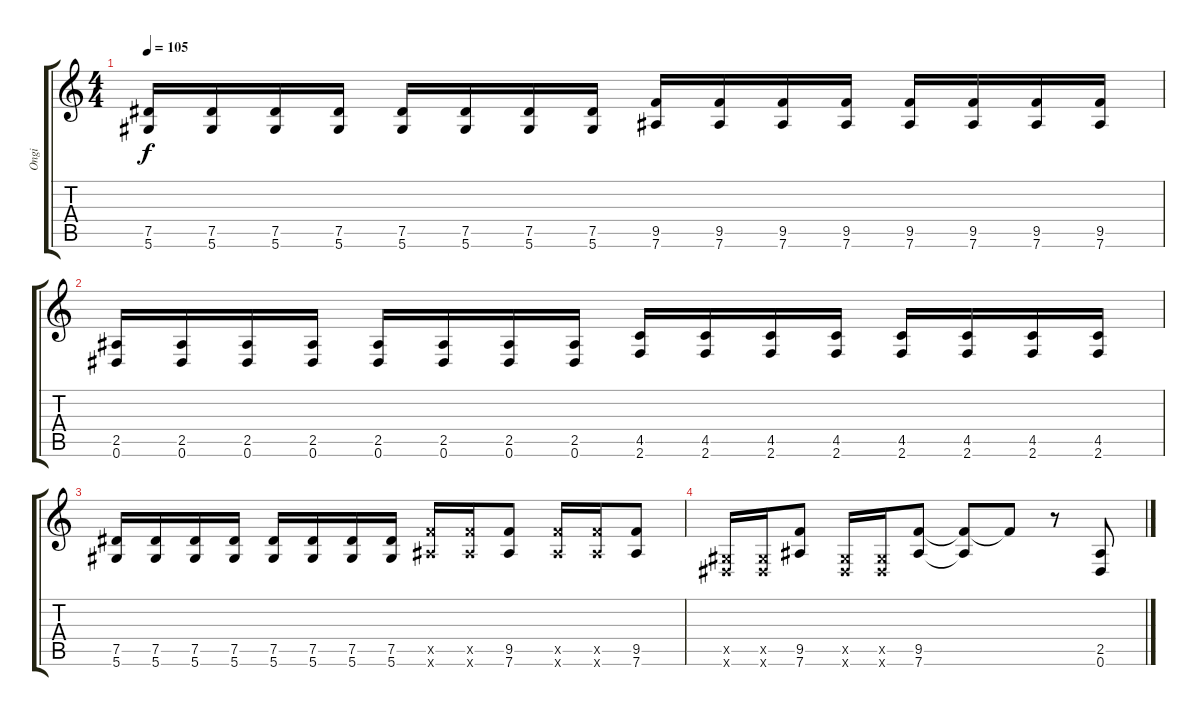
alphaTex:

\track ("Ongi" "Ongi") {instrument distortionguitar}
\staff {score tabs}
\tuning (Eb4 Bb3 Gb3 Db3 Ab2 Eb2) {hide}
\ts (4 4)
\tempo 105
\clef g2
\ks c
(7.5 5.6).16{dy f} (7.5 5.6).16 (7.5 5.6).16 (7.5 5.6).16 (7.5 5.6).16 (7.5 5.6).16 (7.5 5.6).16 (7.5 5.6).16 (9.5 7.6).16 (9.5 7.6).16 (9.5 7.6).16 (9.5 7.6).16 (9.5 7.6).16 (9.5 7.6).16 (9.5 7.6).16 (9.5 7.6).16 |
(2.5 0.6).16 (2.5 0.6).16 (2.5 0.6).16 (2.5 0.6).16 (2.5 0.6).16 (2.5 0.6).16 (2.5 0.6).16 (2.5 0.6).16 (4.5 2.6).16 (4.5 2.6).16 (4.5 2.6).16 (4.5 2.6).16 (4.5 2.6).16 (4.5 2.6).16 (4.5 2.6).16 (4.5 2.6).16 |
(7.5 5.6).16 (7.5 5.6).16 (7.5 5.6).16 (7.5 5.6).16 (7.5 5.6).16 (7.5 5.6).16 (7.5 5.6).16 (7.5 5.6).16 (9.5{x} 7.6{x}).16 (9.5{x} 7.6{x}).16 (9.5 7.6).8 (9.5{x} 7.6{x}).16 (9.5{x} 7.6{x}).16 (9.5 7.6).8 |
(0.5{x} 0.6{x}).16 (0.5{x} 0.6{x}).16 (9.5 7.6).8 (0.5{x} 0.6{x}).16 (0.5{x} 0.6{x}).16 (9.5 7.6).8 (9.5{t} 7.6{t}).8 9.5{t}.8 r.8 (2.5 0.6).8
